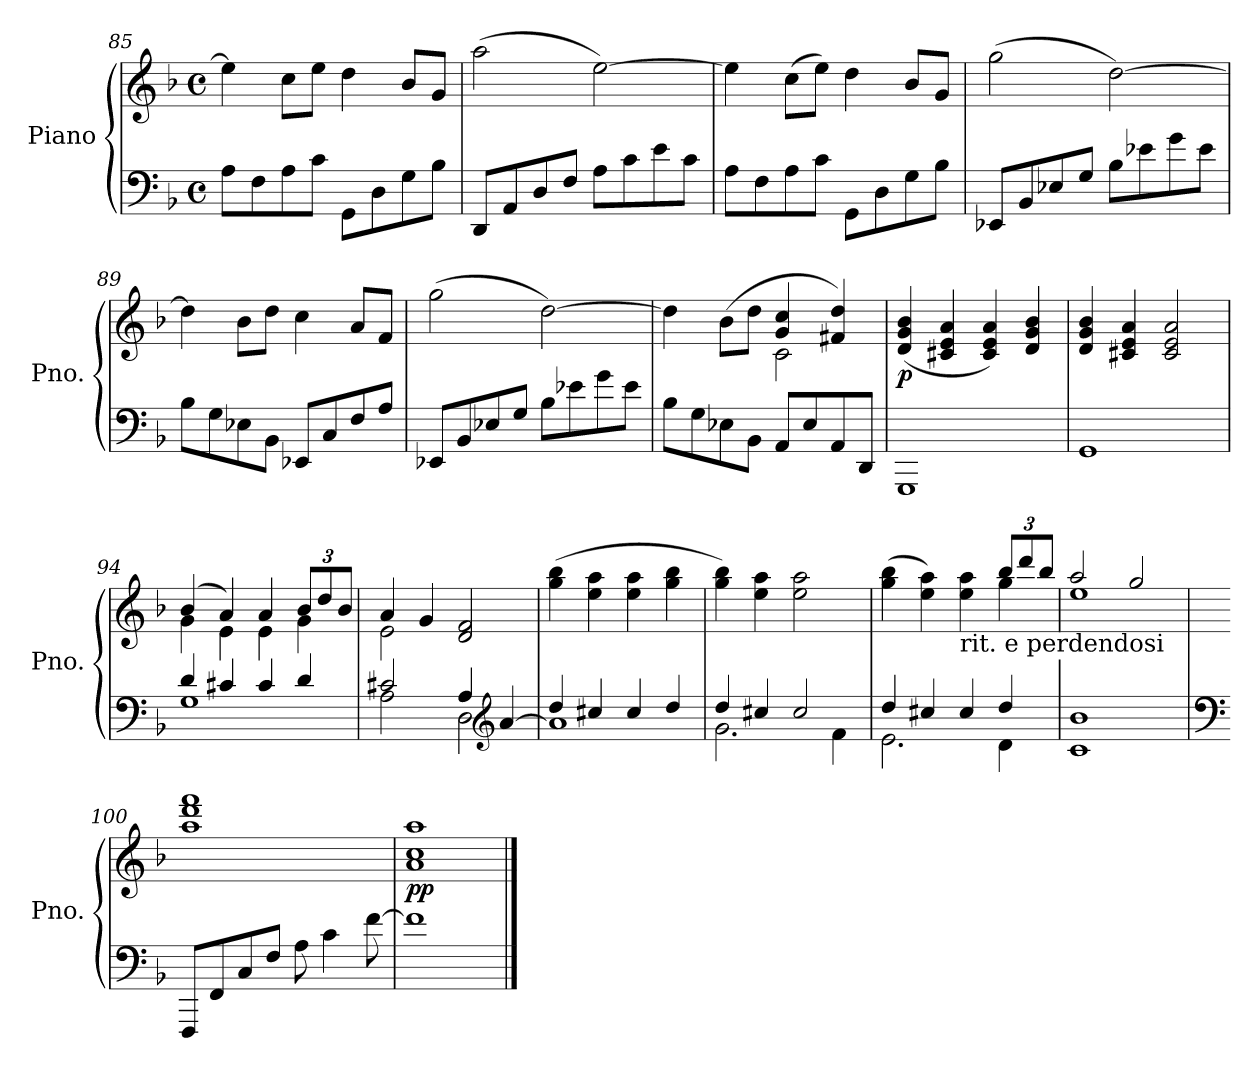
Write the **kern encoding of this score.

**kern	**kern	**dynam
*part1	*part1	*part1
*staff2	*staff1	*staff1/2
*I"Piano	*	*
*I'Pno.	*	*
*clefF4	*clefG2	*
*k[b-]	*k[b-]	*
*M4/4	*M4/4	*
*met(c)	*met(c)	*
=85	=85	=85
8A\L	4ee\]	.
8F\	.	.
8A\	8cc\L	.
8c\J	8ee\J	.
8GG\L	4dd\	.
8D\	.	.
8G\	8b-/L	.
8B-\J	8g/J	.
=86	=86	=86
8DD/L	(>2aa\	.
8AA/	.	.
8D/	.	.
8F/J	.	.
8A\L	[2ee\)	.
8c\	.	.
8e\	.	.
8c\J	.	.
!!LO:LB:g=z
=87	=87	=87
8A\L	4ee\]	.
8F\	.	.
8A\	(>8cc\L	.
8c\J	8ee\J)	.
8GG\L	4dd\	.
8D\	.	.
8G\	8b-/L	.
8B-\J	8g/J	.
=88	=88	=88
8EE-X/L	(>2gg\	.
8BB-/	.	.
8E-X/	.	.
8G/J	.	.
8B-\L	[2dd\)	.
8e-X\	.	.
8g\	.	.
8e-\J	.	.
=89	=89	=89
8B-\L	4dd\]	.
8G\	.	.
8E-X\	8b-\L	.
8BB-\J	8dd\J	.
8EE-X/L	4cc\	.
8C/	.	.
8F/	8a/L	.
8A/J	8f/J	.
=90	=90	=90
8EE-X/L	(>2gg\	.
8BB-/	.	.
8E-X/	.	.
8G/J	.	.
8B-\L	[2dd\)	.
8e-X\	.	.
8g\	.	.
8e-\J	.	.
!!LO:LB:g=z
=91	=91	=91
*	*^	*
8B-\L	4dd\]	2ryy	.
8G\	.	.	.
8E-X\	(>8b-\L	.	.
8BB-\J	8dd\J	.	.
8AA/L	4g/ 4cc/	2c\	.
8E-/	.	.	.
8AA/	4f#X/ 4dd/)	.	.
8DD/J	.	.	.
*	*v	*v	*
=92	=92	=92
!	!	!LO:DY:b
1GGG	(>4d/ 4g/ 4b-/	p
.	4c#X/ 4e/ 4a/	.
.	4c#/ 4e/ 4a/)	.
.	4d/ 4g/ 4b-/	.
=93	=93	=93
1GG	4d/ 4g/ 4b-/	.
.	4c#X/ 4e/ 4a/	.
.	2c#/ 2e/ 2a/	.
=94	=94	=94
*^	*^	*
4d/	1G	(>4b-/	4g\	.
4c#X/	.	4a/)	4e\	.
4c#/	.	4a/	4e\	.
*	*	*Xbrackettup	*	*
4d/	.	12b-/L	4g\	.
.	.	12dd/	.	.
.	.	12b-/J	.	.
=95	=95	=95	=95	=95
2c#X/	2A\	4a/	2e\	.
.	.	4g/	.	.
4A/	2D\	2d/ 2f/	2ryy	.
*clefG2	*	*	*	*
[4a/	.	.	.	.
*	*	*v	*v	*
!!LO:LB:g=z
=96	=96	=96	=96
4dd/	1a]	(>4gg\ 4bb-\	.
4cc#X/	.	4ee\ 4aa\	.
4cc#/	.	4ee\ 4aa\	.
4dd/	.	4gg\ 4bb-\	.
=97	=97	=97	=97
4dd/	2.g\	4gg\ 4bb-\)	.
4cc#X/	.	4ee\ 4aa\	.
2cc#/	.	2ee\ 2aa\	.
.	4f\	.	.
=98	=98	=98	=98
*	*	*MM85	*
*	*	*^	*
4dd/	2.e\	(>4gg\ 4bb-\	2.ryy	.
4cc#X/	.	4ee\ 4aa\)	.	.
!	!	!LO:TX:b:t=rit. e perdendosi	!	!
4cc#/	.	4ee\ 4aa\	.	.
4dd/	4d\	12bb-/L	4gg\	.
.	.	12ddd/	.	.
.	.	12bb-/J	.	.
*v	*v	*	*	*
=99	=99	=99	=99
*	*MM80	*	*
1c 1b-	2aa/	1ee	.
.	2gg/	.	.
*	*v	*v	*
=100	=100	=100
*clefF4	*	*
*	*MM60	*
8FFF/L	1aa 1ddd 1fff	.
8FF/	.	.
8C/	.	.
8F/J	.	.
8A\	.	.
4c\	.	.
[8f\	.	.
=101	=101	=101
*	*MM30	*
!	!	!LO:DY:b
1f]	1a 1cc 1aa	pp
==	==	==
*-	*-	*-
